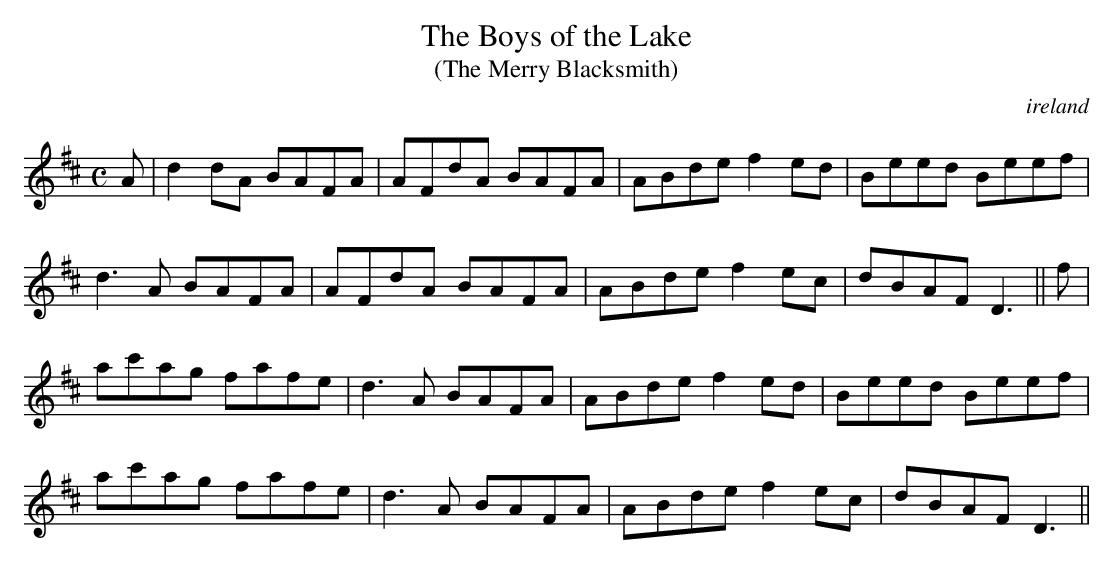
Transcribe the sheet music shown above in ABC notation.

X:1
T:The Boys of the Lake
T:(The Merry Blacksmith)
O:ireland
L:1/8
M:C
K:D
A|\
d2 dA BAFA|AFdA BAFA|ABde f2 ed|Beed Beef|
d3 A BAFA|AFdA BAFA|ABde f2 ec|dBAF D3||f|
ac'ag fafe|d3 A BAFA|ABde f2 ed|Beed Beef|
ac'ag fafe|d3 A BAFA|ABde f2 ec|dBAF D3||
